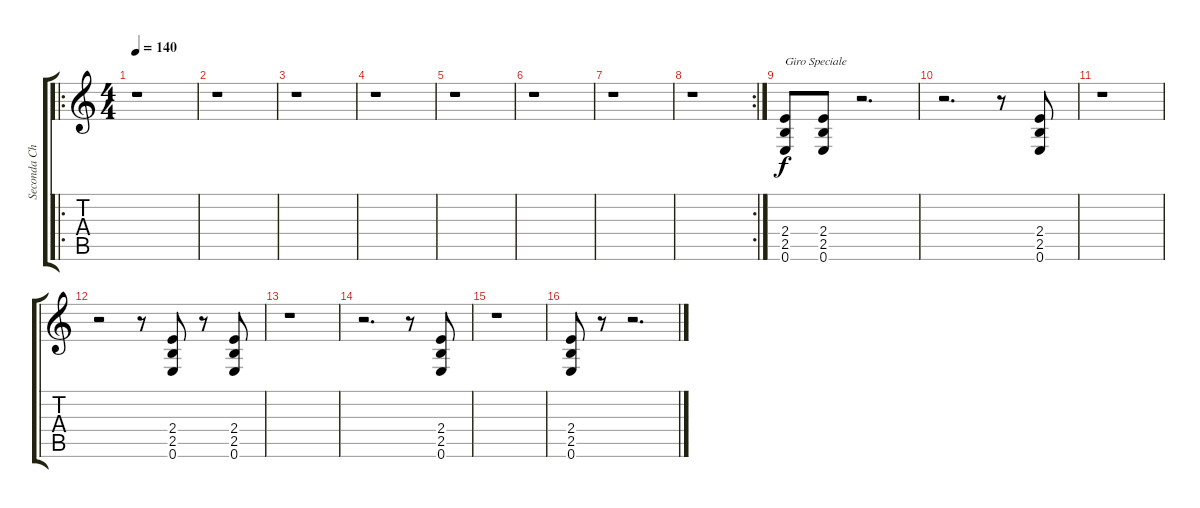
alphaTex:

\track ("Seconda Chitarra" "Seconda Ch") {instrument electricguitarclean}
\staff {score tabs}
\tuning (E4 B3 G3 D3 A2 E2) {hide}
\ro
\ts (4 4)
\tempo 140
\clef g2
\ks c
r.1{dy f} |
r.1 |
r.1 |
r.1 |
r.1 |
r.1 |
r.1 |
\rc 2
r.1 |
(2.4 2.5 0.6).8{txt "Giro Speciale" instrument distortionguitar} (2.4 2.5 0.6).8 r.2{d} |
r.2{d} r.8 (2.4 2.5 0.6).8 |
r.1 |
r.2 r.8 (2.4 2.5 0.6).8 r.8 (2.4 2.5 0.6).8 |
r.1 |
r.2{d} r.8 (2.4 2.5 0.6).8 |
r.1 |
(2.4 2.5 0.6).8 r.8 r.2{d}
